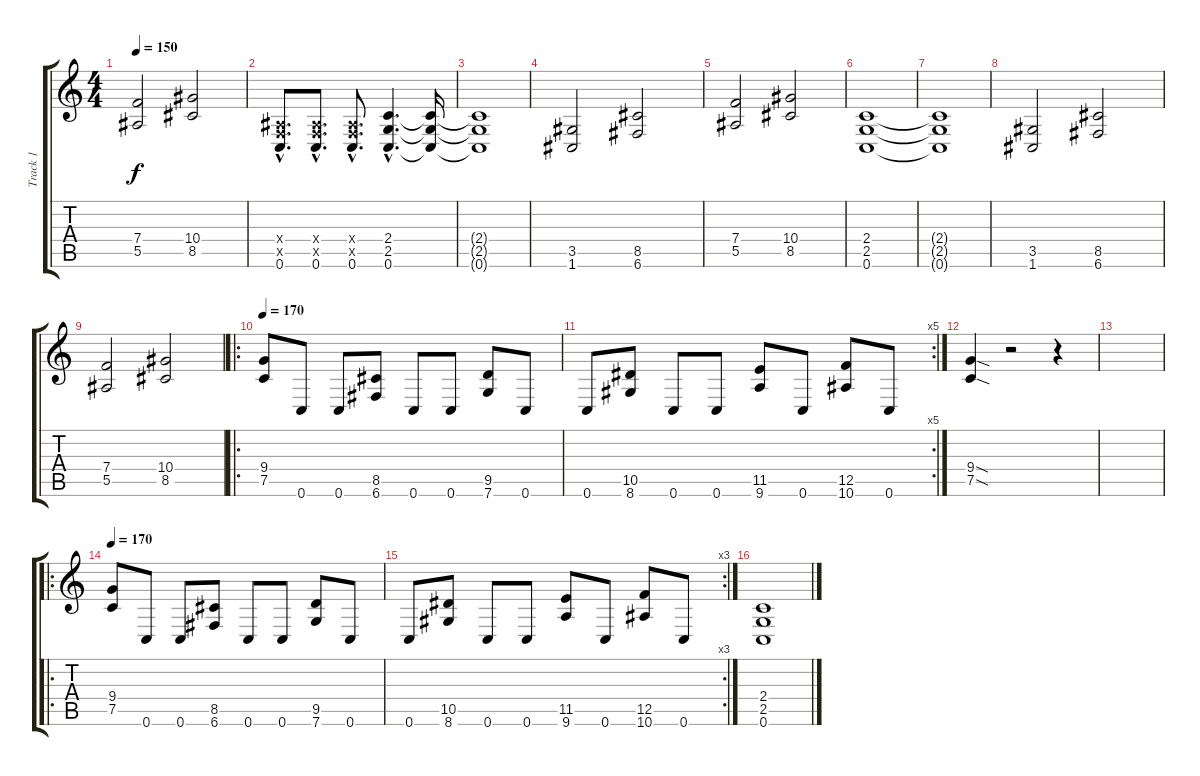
\track ("Track 1" "Track 1") {instrument distortionguitar}
\staff {score tabs}
\tuning (C4 G3 Eb3 Bb2 F2 C2) {hide}
\ts (4 4)
\tempo 150
\clef g2
\ks c
(7.4 5.5).2{dy f} (10.4 8.5).2 |
(0.4{hac x} 0.5{hac x} 0.6{hac}).8{d} (0.4{hac x} 0.5{hac x} 0.6{hac}).8{d} (0.4{hac x} 0.5{hac x} 0.6{hac}).8{d} (2.4{hac} 2.5{hac} 0.6{hac}).4{d} (2.4{t} 2.5{t} 0.6{t}).16 |
(2.4{t} 2.5{t} 0.6{t}).1 |
(3.5 1.6).2 (8.5 6.6).2 |
(7.4 5.5).2 (10.4 8.5).2 |
(2.4 2.5 0.6).1 |
(2.4{t} 2.5{t} 0.6{t}).1 |
(3.5 1.6).2 (8.5 6.6).2 |
(7.4 5.5).2 (10.4 8.5).2 |
\ro
\tempo 170
(9.4 7.5).8 0.6.8 0.6.8 (8.5 6.6).8 0.6.8 0.6.8 (9.5 7.6).8 0.6.8 |
\rc 5
0.6.8 (10.5 8.6).8 0.6.8 0.6.8 (11.5 9.6).8 0.6.8 (12.5 10.6).8 0.6.8 |
(9.4{sod} 7.5{sod}).4 r.2 r.4 |
|
\ro
\tempo 170
(9.4 7.5).8 0.6.8 0.6.8 (8.5 6.6).8 0.6.8 0.6.8 (9.5 7.6).8 0.6.8 |
\rc 3
0.6.8 (10.5 8.6).8 0.6.8 0.6.8 (11.5 9.6).8 0.6.8 (12.5 10.6).8 0.6.8 |
(2.4 2.5 0.6).1
